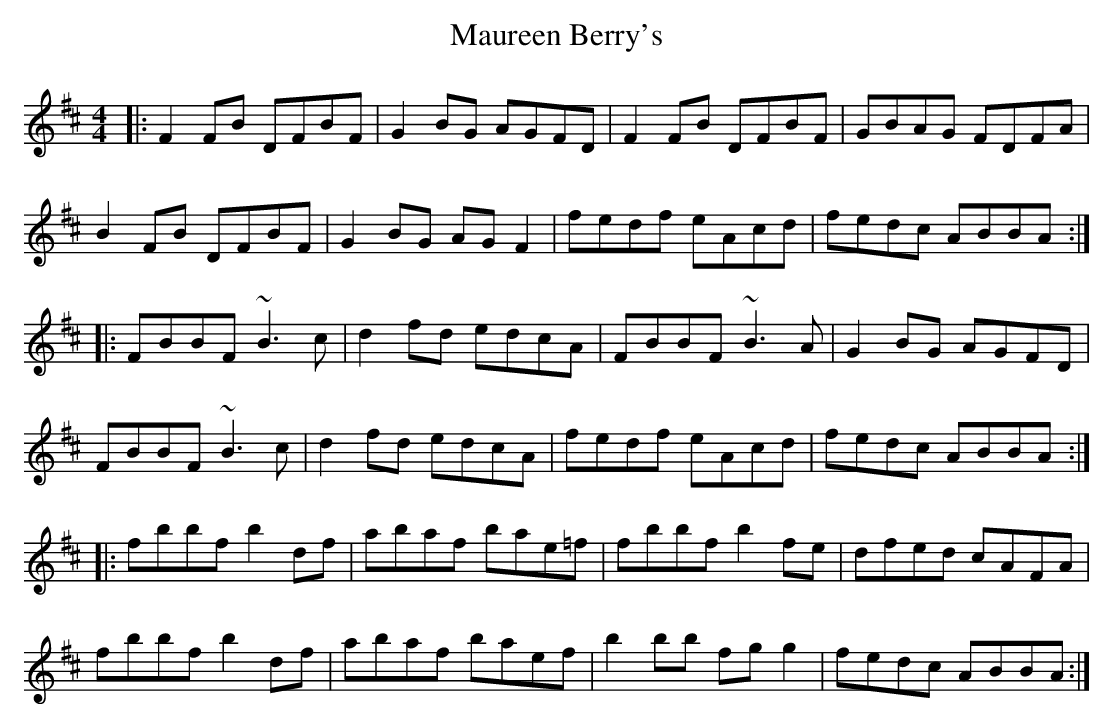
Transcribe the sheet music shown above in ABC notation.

X:1
T: Maureen Berry's
M: 4/4
L: 1/8
K: Bmin
|:F2FB DFBF|G2BG AGFD|F2FB DFBF|GBAG FDFA|
B2FB DFBF|G2BG AGF2|fedf eAcd|fedc ABBA:|
|:FBBF ~B3c|d2fd edcA|FBBF ~B3A|G2BG AGFD|
FBBF ~B3c|d2fd edcA|fedf eAcd|fedc ABBA:|
|:fbbf b2df|abaf bae=f|fbbf b2fe|dfed cAFA|
fbbf b2df|abaf baef|b2bb fgg2|fedc ABBA:|
